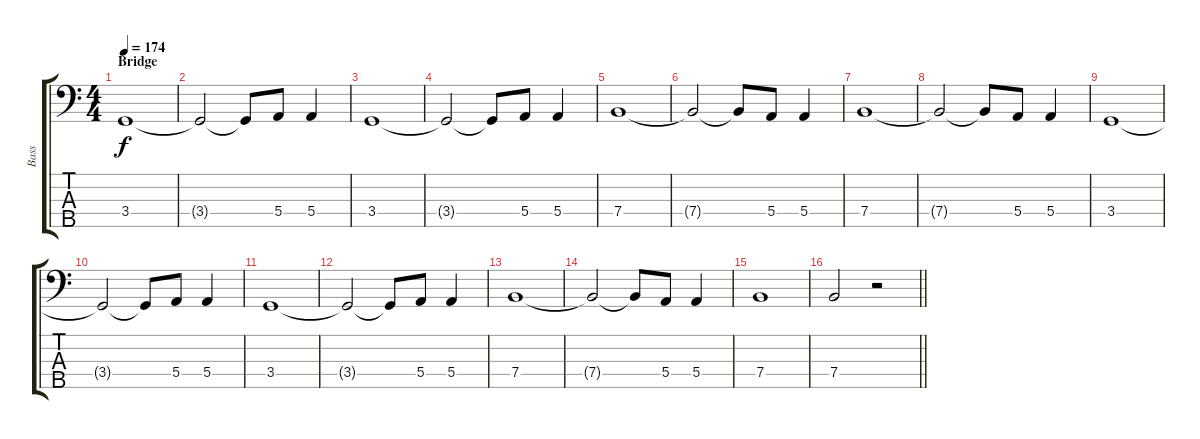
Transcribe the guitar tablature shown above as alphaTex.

\track ("Bass" "Bass") {instrument electricbassfinger}
\staff {score tabs}
\tuning (G2 D2 A1 E1 B0) {hide}
\ts (4 4)
\section ("" "Bridge")
\tempo 174
\clef f4
\ks c
3.4.1{dy f} |
3.4{t}.2 3.4{t}.8 5.4.8 5.4.4 |
3.4.1 |
3.4{t}.2 3.4{t}.8 5.4.8 5.4.4 |
7.4.1 |
7.4{t}.2 7.4{t}.8 5.4.8 5.4.4 |
7.4.1 |
7.4{t}.2 7.4{t}.8 5.4.8 5.4.4 |
3.4.1 |
3.4{t}.2 3.4{t}.8 5.4.8 5.4.4 |
3.4.1 |
3.4{t}.2 3.4{t}.8 5.4.8 5.4.4 |
7.4.1 |
7.4{t}.2 7.4{t}.8 5.4.8 5.4.4 |
7.4.1 |
\barLineRight lightlight
7.4.2 r.2
